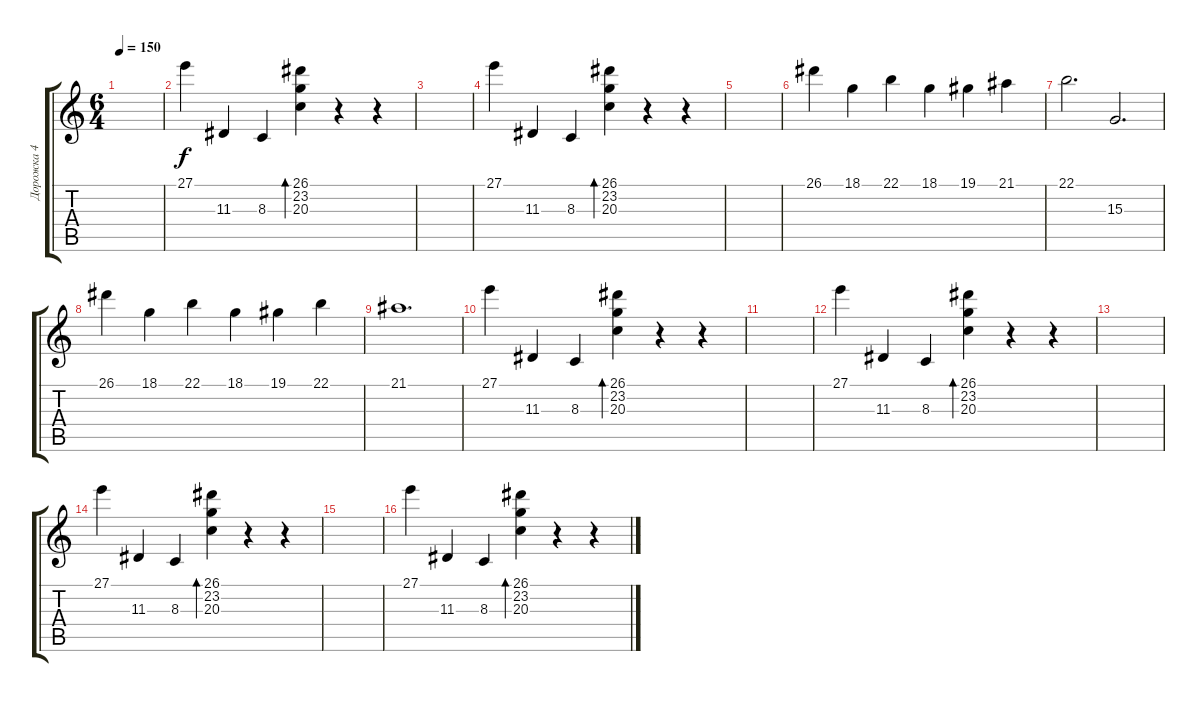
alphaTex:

\track ("Дорожка 4" "Дорожка 4") {instrument kalimba}
\staff {score tabs}
\tuning (Db4 Ab3 E3 B2 Gb2 B1) {hide}
\ts (6 4)
\tempo 150
\clef g2
\ks c
|
27.1.4 11.3.4 8.3.4 (26.1 23.2 20.3).4{bd 240} r.4 r.4 |
|
27.1.4 11.3.4 8.3.4 (26.1 23.2 20.3).4{bd 240} r.4 r.4 |
|
26.1.4 18.1.4 22.1.4 18.1.4 19.1.4 21.1.4 |
22.1.2{d} 15.3.2{d} |
26.1.4 18.1.4 22.1.4 18.1.4 19.1.4 22.1.4 |
21.1.1{d} |
27.1.4 11.3.4 8.3.4 (26.1 23.2 20.3).4{bd 240} r.4 r.4 |
|
27.1.4 11.3.4 8.3.4 (26.1 23.2 20.3).4{bd 240} r.4 r.4 |
|
27.1.4 11.3.4 8.3.4 (26.1 23.2 20.3).4{bd 240} r.4 r.4 |
|
27.1.4 11.3.4 8.3.4 (26.1 23.2 20.3).4{bd 240} r.4 r.4
